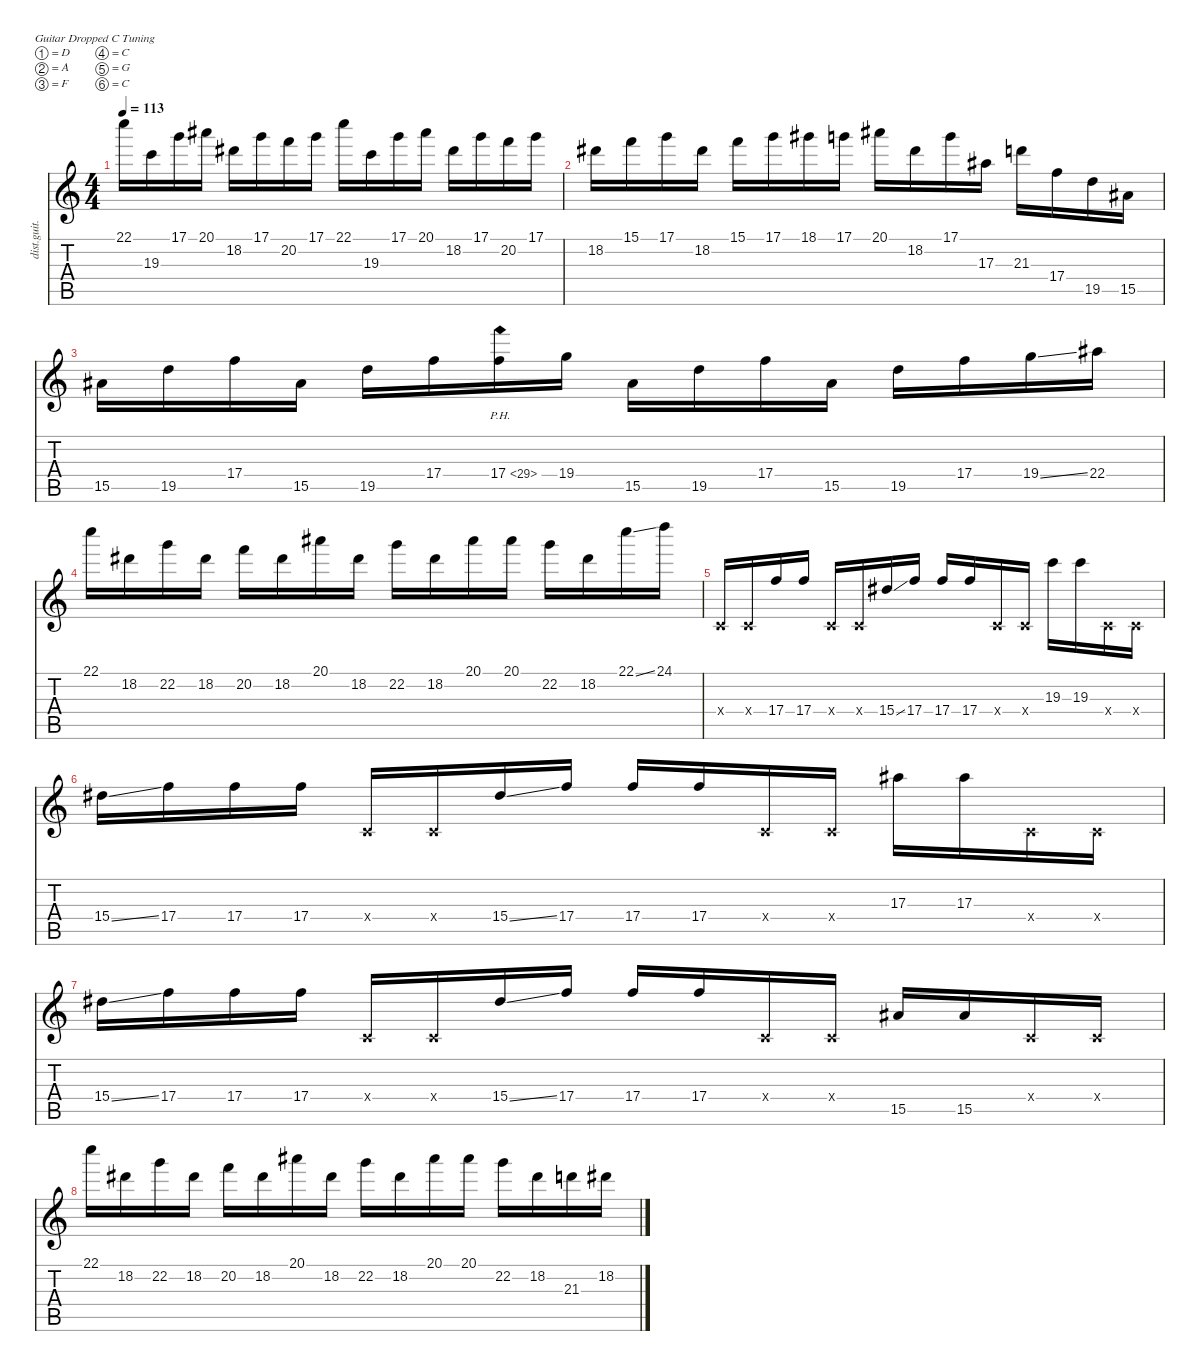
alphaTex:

\defaultSystemsLayout 4
\hideDynamics
\bracketExtendMode nobrackets
\otherSystemsTrackNameOrientation horizontal
\track ("Distortion Guitar" "dist.guit.") {instrument distortionguitar}
\staff {score tabs}
\tuning (D4 A3 F3 C3 G2 C2)
\ts (4 4)
\tempo 113
\clef g2
\ks c
22.1.16{dy mf beam Down} 19.3.16{beam Down} 17.1.16{beam Down} 20.1{acc #}.16{beam Down} 18.2{acc #}.16{beam Down} 17.1.16{beam Down} 20.2.16{beam Down} 17.1.16{beam Down} 22.1.16{beam Down} 19.3.16{beam Down} 17.1.16{beam Down} 20.1{acc #}.16{beam Down} 18.2{acc #}.16{beam Down} 17.1.16{beam Down} 20.2.16{beam Down} 17.1.16{beam Down} |
18.2{acc #}.16{beam Down} 15.1.16{beam Down} 17.1.16{beam Down} 18.2{acc #}.16{beam Down} 15.1.16{beam Down} 17.1.16{beam Down} 18.1{acc #}.16{beam Down} 17.1.16{beam Down} 20.1{acc #}.16{beam Down} 18.2{acc #}.16{beam Down} 17.1.16{beam Down} 17.3{acc #}.16{beam Down} 21.3.16{beam Down} 17.4.16{beam Down} 19.5.16{beam Down} 15.5{acc #}.16{beam Down} |
15.5{acc #}.16{beam Down} 19.5.16{beam Down} 17.4.16{beam Down} 15.5{acc #}.16{beam Down} 19.5.16{beam Down} 17.4.16{beam Down} 17.4{ph 12}.16{beam Down} 19.4.16{beam Down} 15.5{acc #}.16{beam Down} 19.5.16{beam Down} 17.4.16{beam Down} 15.5{acc #}.16{beam Down} 19.5.16{beam Down} 17.4.16{beam Down} 19.4{ss}.16{beam Down} 22.4{acc #}.16{beam Down} |
22.1.16{beam Down} 18.2{acc #}.16{beam Down} 22.2.16{beam Down} 18.2{acc #}.16{beam Down} 20.2.16{beam Down} 18.2{acc #}.16{beam Down} 20.1{acc #}.16{beam Down} 18.2{acc #}.16{beam Down} 22.2.16{beam Down} 18.2{acc #}.16{beam Down} 20.1{acc #}.16{beam Down} 20.1{acc #}.16{beam Down} 22.2.16{beam Down} 18.2{acc #}.16{beam Down} 22.1{ss}.16{beam Down} 24.1.16{beam Down} |
0.4{x}.16{beam Up} 0.4{x}.16{beam Up} 17.4.16{beam Up} 17.4.16{beam Up} 0.4{x}.16{beam Up} 0.4{x}.16{beam Up} 15.4{ss acc #}.16{beam Up} 17.4.16{beam Up} 17.4.16{beam Up} 17.4.16{beam Up} 0.4{x}.16{beam Up} 0.4{x}.16{beam Up} 19.3.16{beam Down} 19.3.16{beam Down} 0.4{x}.16{beam Down} 0.4{x}.16{beam Down} |
15.4{ss acc #}.16{beam Down} 17.4.16{beam Down} 17.4.16{beam Down} 17.4.16{beam Down} 0.4{x}.16{beam Up} 0.4{x}.16{beam Up} 15.4{ss acc #}.16{beam Up} 17.4.16{beam Up} 17.4.16{beam Up} 17.4.16{beam Up} 0.4{x}.16{beam Up} 0.4{x}.16{beam Up} 17.3{acc #}.16{beam Down} 17.3{acc #}.16{beam Down} 0.4{x}.16{beam Down} 0.4{x}.16{beam Down} |
15.4{ss acc #}.16{beam Down} 17.4.16{beam Down} 17.4.16{beam Down} 17.4.16{beam Down} 0.4{x}.16{beam Up} 0.4{x}.16{beam Up} 15.4{ss acc #}.16{beam Up} 17.4.16{beam Up} 17.4.16{beam Up} 17.4.16{beam Up} 0.4{x}.16{beam Up} 0.4{x}.16{beam Up} 15.5{acc #}.16{beam Up} 15.5{acc #}.16{beam Up} 0.4{x}.16{beam Up} 0.4{x}.16{beam Up} |
22.1.16{beam Down} 18.2{acc #}.16{beam Down} 22.2.16{beam Down} 18.2{acc #}.16{beam Down} 20.2.16{beam Down} 18.2{acc #}.16{beam Down} 20.1{acc #}.16{beam Down} 18.2{acc #}.16{beam Down} 22.2.16{beam Down} 18.2{acc #}.16{beam Down} 20.1{acc #}.16{beam Down} 20.1{acc #}.16{beam Down} 22.2.16{beam Down} 18.2{acc #}.16{beam Down} 21.3.16{beam Down} 18.2{acc #}.16{beam Down}
